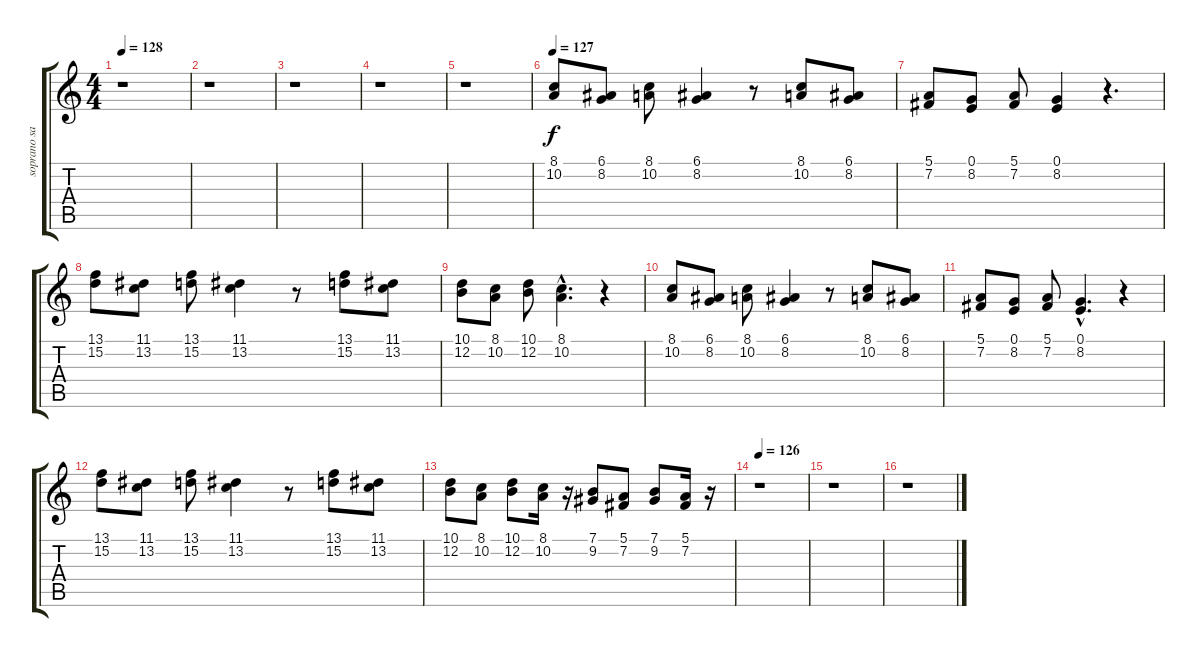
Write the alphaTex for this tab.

\track ("soprano sax" "soprano sa") {instrument sopranosax}
\staff {score tabs}
\tuning (E4 B3 G3 D3 A2 E2) {hide}
\ts (4 4)
\tempo 128
\clef g2
\ks c
r.1{dy f} |
r.1 |
r.1 |
r.1 |
r.1 |
\tempo 127
(8.1 10.2).8 (6.1 8.2).8 (8.1 10.2).8 (6.1 8.2).4 r.8 (8.1 10.2).8 (6.1 8.2).8 |
(5.1 7.2).8 (0.1 8.2).8 (5.1 7.2).8 (0.1 8.2).4 r.4{d} |
(13.1 15.2).8 (11.1 13.2).8 (13.1 15.2).8 (11.1 13.2).4 r.8 (13.1 15.2).8 (11.1 13.2).8 |
(10.1 12.2).8 (8.1 10.2).8 (10.1 12.2).8 (8.1{hac} 10.2{hac}).4{d} r.4 |
(8.1 10.2).8 (6.1 8.2).8 (8.1 10.2).8 (6.1 8.2).4 r.8 (8.1 10.2).8 (6.1 8.2).8 |
(5.1 7.2).8 (0.1 8.2).8 (5.1 7.2).8 (0.1{hac} 8.2{hac}).4{d} r.4 |
(13.1 15.2).8 (11.1 13.2).8 (13.1 15.2).8 (11.1 13.2).4 r.8 (13.1 15.2).8 (11.1 13.2).8 |
(10.1 12.2).8 (8.1 10.2).8 (10.1 12.2).8 (8.1 10.2).16 r.16 (7.1 9.2).8 (5.1 7.2).8 (7.1 9.2).8 (5.1 7.2).16 r.16 |
\tempo 126
r.1 |
r.1 |
r.1
